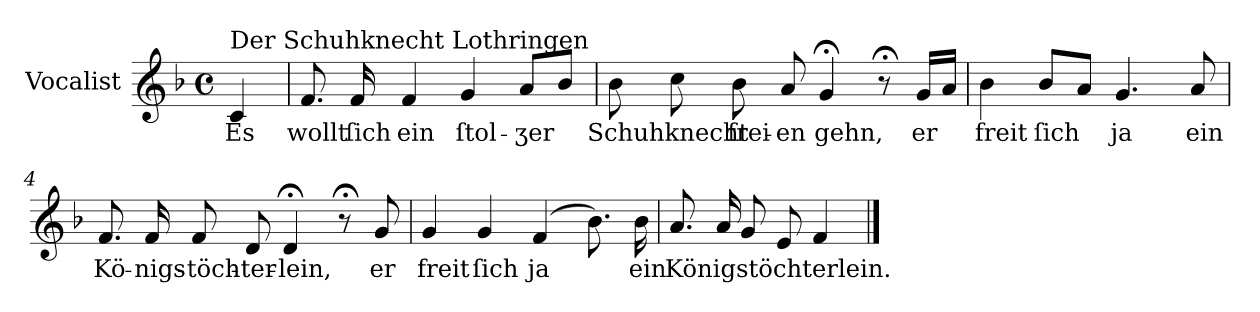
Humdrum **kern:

**kern	**text
*part1	*part1
*staff1	*staff1
*I"Vocalist	*
*k[b-]	*
*F:	*
*M4/4	*
*met(c)	*
=	=
!LO:TX:a:t=Der Schuhknecht Lothringen	!
4c	Es
=1	=1
8.f	wollt
16f	ſich
4f	ein
4g	ſtol-
8aL	-ʒer
8b-J	.
=2	=2
8b-	Schuhknecht
8cc	.
8b-	frei-
8a	-en
4g;<	gehn,
8r;<	.
16gLL	er
16aJJ	.
=3	=3
4b-	freit
8b-L	ſich
8aJ	.
4.g	ja
8a	ein
=4	=4
8.f	Kö-
16f	-nigs-
8f	-töch-
8d	-ter-
4d;<	-lein,
8r;<	.
8g	er
=5	=5
4g	freit
4g	ſich
(4f	ja
8.b-)	.
16b-	ein
=6	=6
8.a	Königstöchterlein.
16a	.
8g	.
8e	.
4f	.
==	==
*-	*-
